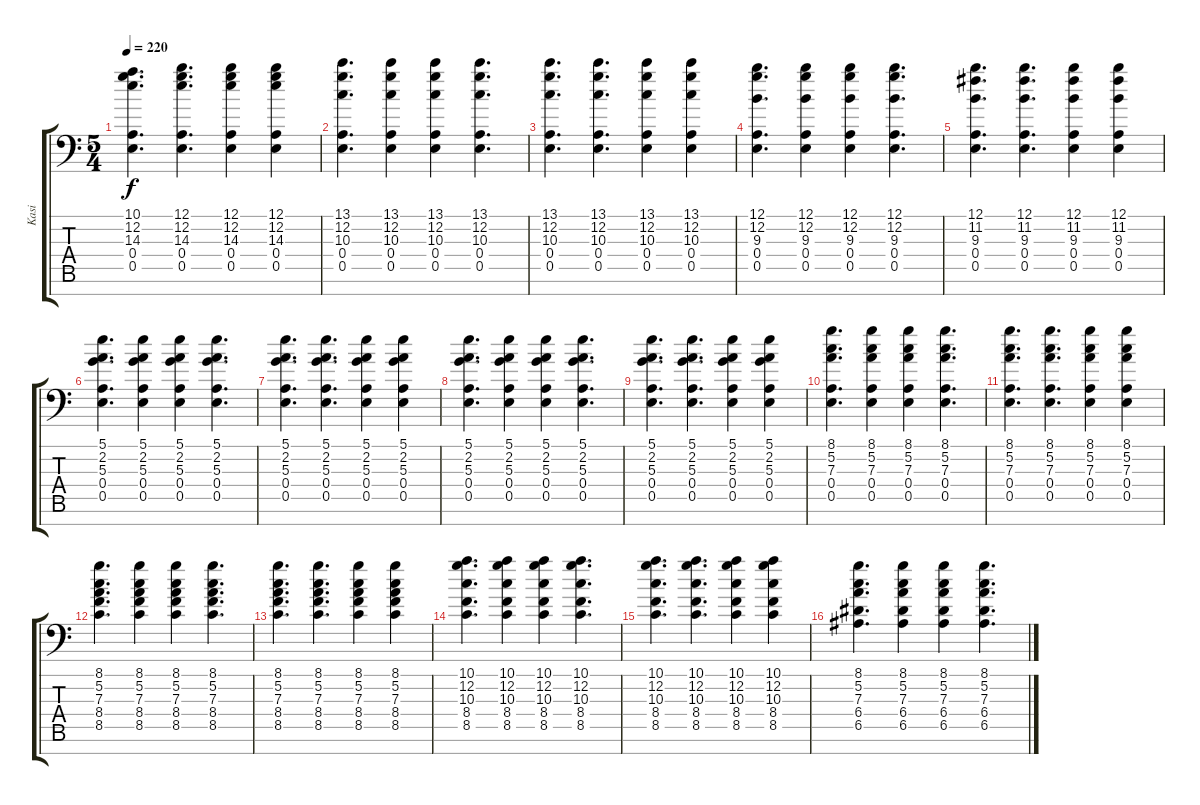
\track ("Kasi" "Kasi") {instrument overdrivenguitar}
\staff {score tabs}
\tuning (B3 G3 D3 A2 E2 A1 E1) {hide}
\ts (5 4)
\tempo 220
\clef f4
\ks c
(10.1 12.2 14.3 0.4 0.5).4{d dy f} (12.1 12.2 14.3 0.4 0.5).4{d} (12.1 12.2 14.3 0.4 0.5).4 (12.1 12.2 14.3 0.4 0.5).4 |
(13.1 12.2 10.3 0.4 0.5).4{d} (13.1 12.2 10.3 0.4 0.5).4 (13.1 12.2 10.3 0.4 0.5).4 (13.1 12.2 10.3 0.4 0.5).4{d} |
(13.1 12.2 10.3 0.4 0.5).4{d} (13.1 12.2 10.3 0.4 0.5).4{d} (13.1 12.2 10.3 0.4 0.5).4 (13.1 12.2 10.3 0.4 0.5).4 |
(12.1 12.2 9.3 0.4 0.5).4{d} (12.1 12.2 9.3 0.4 0.5).4 (12.1 12.2 9.3 0.4 0.5).4 (12.1 12.2 9.3 0.4 0.5).4{d} |
(12.1 11.2 9.3 0.4 0.5).4{d} (12.1 11.2 9.3 0.4 0.5).4{d} (12.1 11.2 9.3 0.4 0.5).4 (12.1 11.2 9.3 0.4 0.5).4 |
(5.1 2.2 5.3 0.4 0.5).4{d} (5.1 2.2 5.3 0.4 0.5).4 (5.1 2.2 5.3 0.4 0.5).4 (5.1 2.2 5.3 0.4 0.5).4{d} |
(5.1 2.2 5.3 0.4 0.5).4{d} (5.1 2.2 5.3 0.4 0.5).4{d} (5.1 2.2 5.3 0.4 0.5).4 (5.1 2.2 5.3 0.4 0.5).4 |
(5.1 2.2 5.3 0.4 0.5).4{d} (5.1 2.2 5.3 0.4 0.5).4 (5.1 2.2 5.3 0.4 0.5).4 (5.1 2.2 5.3 0.4 0.5).4{d} |
(5.1 2.2 5.3 0.4 0.5).4{d} (5.1 2.2 5.3 0.4 0.5).4{d} (5.1 2.2 5.3 0.4 0.5).4 (5.1 2.2 5.3 0.4 0.5).4 |
(8.1 5.2 7.3 0.4 0.5).4{d} (8.1 5.2 7.3 0.4 0.5).4 (8.1 5.2 7.3 0.4 0.5).4 (8.1 5.2 7.3 0.4 0.5).4{d} |
(8.1 5.2 7.3 0.4 0.5).4{d} (8.1 5.2 7.3 0.4 0.5).4{d} (8.1 5.2 7.3 0.4 0.5).4 (8.1 5.2 7.3 0.4 0.5).4 |
(8.1 5.2 7.3 8.4 8.5).4{d} (8.1 5.2 7.3 8.4 8.5).4 (8.1 5.2 7.3 8.4 8.5).4 (8.1 5.2 7.3 8.4 8.5).4{d} |
(8.1 5.2 7.3 8.4 8.5).4{d} (8.1 5.2 7.3 8.4 8.5).4{d} (8.1 5.2 7.3 8.4 8.5).4 (8.1 5.2 7.3 8.4 8.5).4 |
(10.1 12.2 10.3 8.4 8.5).4{d} (10.1 12.2 10.3 8.4 8.5).4 (10.1 12.2 10.3 8.4 8.5).4 (10.1 12.2 10.3 8.4 8.5).4{d} |
(10.1 12.2 10.3 8.4 8.5).4{d} (10.1 12.2 10.3 8.4 8.5).4{d} (10.1 12.2 10.3 8.4 8.5).4 (10.1 12.2 10.3 8.4 8.5).4 |
(8.1 5.2 7.3 6.4 6.5).4{d} (8.1 5.2 7.3 6.4 6.5).4 (8.1 5.2 7.3 6.4 6.5).4 (8.1 5.2 7.3 6.4 6.5).4{d}
